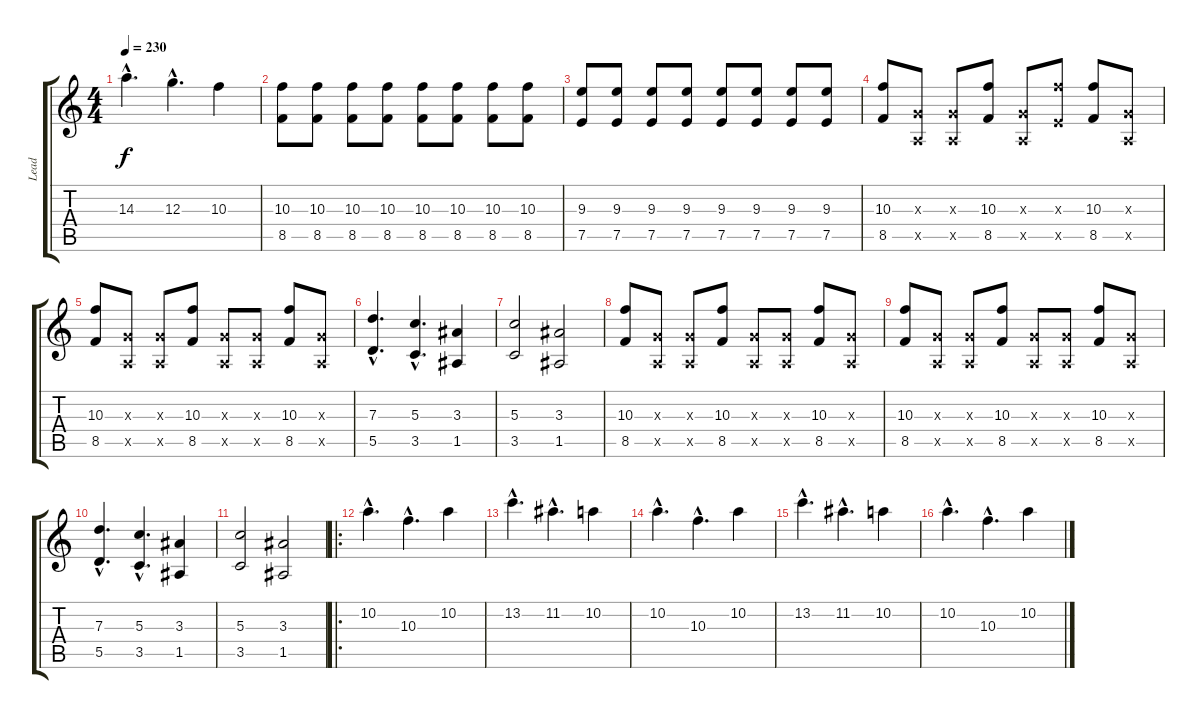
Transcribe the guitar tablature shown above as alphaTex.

\track ("Lead" "Lead") {instrument overdrivenguitar}
\staff {score tabs}
\tuning (E4 B3 G3 D3 A2 E2) {hide}
\ts (4 4)
\tempo 230
\clef g2
\ks c
14.3{hac}.4{d dy f} 12.3{hac}.4{d} 10.3.4 |
(10.3 8.5).8 (10.3 8.5).8 (10.3 8.5).8 (10.3 8.5).8 (10.3 8.5).8 (10.3 8.5).8 (10.3 8.5).8 (10.3 8.5).8 |
(9.3 7.5).8 (9.3 7.5).8 (9.3 7.5).8 (9.3 7.5).8 (9.3 7.5).8 (9.3 7.5).8 (9.3 7.5).8 (9.3 7.5).8 |
(10.3 8.5).8 (0.3{x} 0.5{x}).8 (0.3{x} 0.5{x}).8 (10.3 8.5).8 (0.3{x} 0.5{x}).8 (10.3{x} 7.5{x}).8 (10.3 8.5).8 (0.3{x} 0.5{x}).8 |
(10.3 8.5).8 (0.3{x} 0.5{x}).8 (0.3{x} 0.5{x}).8 (10.3 8.5).8 (0.3{x} 0.5{x}).8 (0.3{x} 0.5{x}).8 (10.3 8.5).8 (0.3{x} 0.5{x}).8 |
(7.3{hac} 5.5{hac}).4{d} (5.3{hac} 3.5{hac}).4{d} (3.3 1.5).4 |
(5.3 3.5).2 (3.3 1.5).2 |
(10.3 8.5).8 (0.3{x} 0.5{x}).8 (0.3{x} 0.5{x}).8 (10.3 8.5).8 (0.3{x} 0.5{x}).8 (0.3{x} 0.5{x}).8 (10.3 8.5).8 (0.3{x} 0.5{x}).8 |
(10.3 8.5).8 (0.3{x} 0.5{x}).8 (0.3{x} 0.5{x}).8 (10.3 8.5).8 (0.3{x} 0.5{x}).8 (0.3{x} 0.5{x}).8 (10.3 8.5).8 (0.3{x} 0.5{x}).8 |
(7.3{hac} 5.5{hac}).4{d} (5.3{hac} 3.5{hac}).4{d} (3.3 1.5).4 |
(5.3 3.5).2 (3.3 1.5).2 |
\ro
10.2{hac}.4{d} 10.3{hac}.4{d} 10.2.4 |
13.2{hac}.4{d} 11.2{hac}.4{d} 10.2.4 |
10.2{hac}.4{d} 10.3{hac}.4{d} 10.2.4 |
13.2{hac}.4{d} 11.2{hac}.4{d} 10.2.4 |
10.2{hac}.4{d} 10.3{hac}.4{d} 10.2.4
